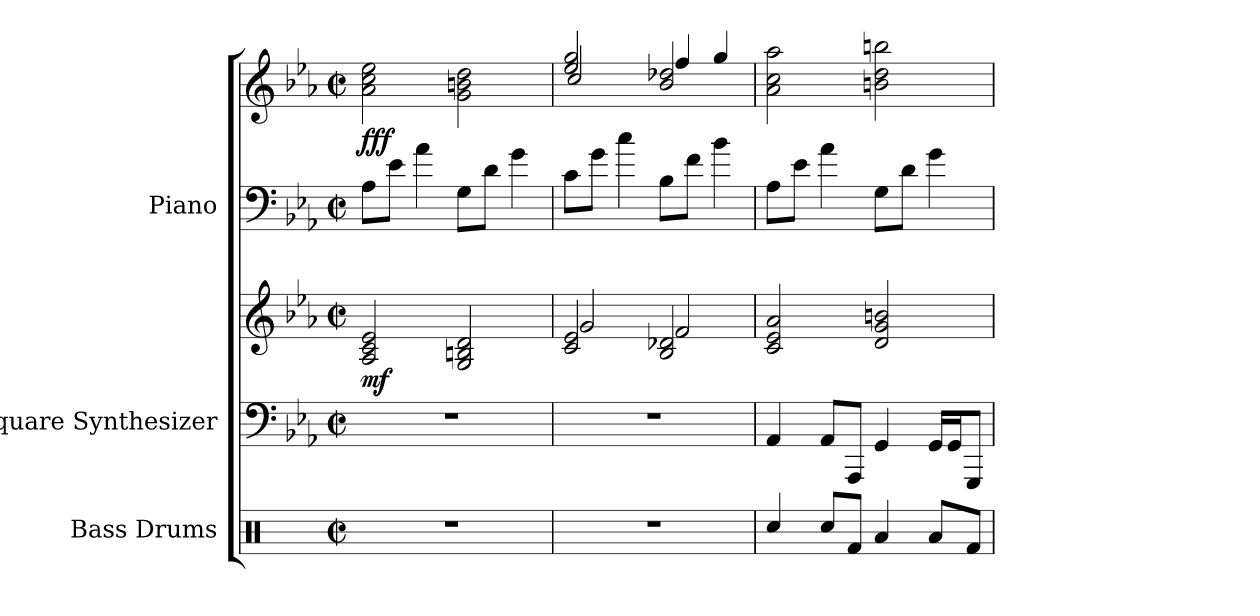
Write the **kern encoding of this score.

**kern	**kern	**kern	**dynam	**kern	**kern	**dynam
*part3	*part2	*part2	*part2	*part1	*part1	*part1
*staff5	*staff4	*staff3	*staff3/4	*staff2	*staff1	*staff1/2
*I"Bass Drums	*I"Square Synthesizer	*	*	*I"Piano	*	*
*I'B.D.	*I'Synth.	*	*	*I'Pno.	*	*
*clefX	*clefF4	*clefG2	*	*clefF4	*clefG2	*
*k[]	*k[b-e-a-]	*k[b-e-a-]	*	*k[b-e-a-]	*k[b-e-a-]	*
*M2/2	*M2/2	*M2/2	*	*M2/2	*M2/2	*
*met(c|)	*met(c|)	*met(c|)	*	*met(c|)	*met(c|)	*
*MM100	*MM100	*MM100	*	*MM100	*MM100	*
=1	=1	=1	=1	=1	=1	=1
!	!	!	!LO:DY:b	!	!	!LO:DY:b
1r	1r	2A-/ 2c/ 2e-/	mf	8A-\L	2a-\ 2cc\ 2ee-\	fff
.	.	.	.	8e-\J	.	.
.	.	.	.	4a-\	.	.
.	.	2G/ 2Bn/ 2d/	.	8G\L	2g\ 2bn\ 2dd\	.
.	.	.	.	8d\J	.	.
.	.	.	.	4g\	.	.
=2	=2	=2	=2	=2	=2	=2
*	*	*^	*	*	*^	*
1r	1r	2c/ 2e-/	2g/	.	8c\L	2ee-/ 2gg/	2cc/	.
.	.	.	.	.	8g\J	.	.	.
.	.	.	.	.	4cc\	.	.	.
.	.	2B-/ 2d-X/	2f/	.	8B-\L	2b-/ 2dd-X/	4ff/	.
.	.	.	.	.	8f\J	.	.	.
.	.	.	.	.	4b-\	.	4gg/	.
*	*	*v	*v	*	*	*v	*v	*
=3	=3	=3	=3	=3	=3	=3
4Rcc/	4AA-/	2c/ 2e-/ 2a-/	.	8A-\L	2a-\ 2cc\ 2aa-\	.
.	.	.	.	8e-\J	.	.
8Rcc/L	8AA-/L	.	.	4a-\	.	.
8Rf/J	8AAA-/J	.	.	.	.	.
4Ra/	4GG/	2d/ 2g/ 2bn/	.	8G\L	2bn\ 2dd\ 2bbn\	.
.	.	.	.	8d\J	.	.
8Ra/L	16GG/LL	.	.	4g\	.	.
.	16GG/J	.	.	.	.	.
8Rf/J	8GGG/J	.	.	.	.	.
=	=	=	=	=	=	=
*-	*-	*-	*-	*-	*-	*-
